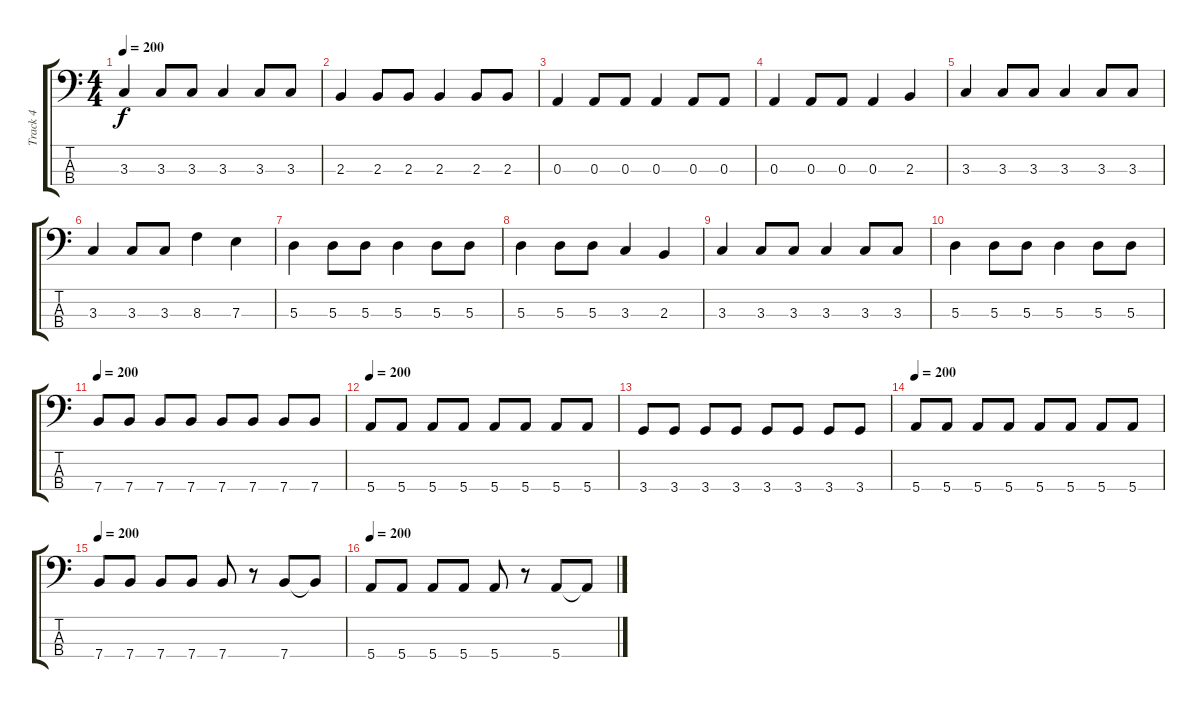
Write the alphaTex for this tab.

\track ("Track 4" "Track 4") {instrument electricbassfinger}
\staff {score tabs}
\tuning (G2 D2 A1 E1) {hide}
\ts (4 4)
\tempo 200
\clef f4
\ks c
3.3.4{dy f} 3.3.8 3.3.8 3.3.4 3.3.8 3.3.8 |
2.3.4 2.3.8 2.3.8 2.3.4 2.3.8 2.3.8 |
0.3.4 0.3.8 0.3.8 0.3.4 0.3.8 0.3.8 |
0.3.4 0.3.8 0.3.8 0.3.4 2.3.4 |
3.3.4 3.3.8 3.3.8 3.3.4 3.3.8 3.3.8 |
3.3.4 3.3.8 3.3.8 8.3.4 7.3.4 |
5.3.4 5.3.8 5.3.8 5.3.4 5.3.8 5.3.8 |
5.3.4 5.3.8 5.3.8 3.3.4 2.3.4 |
3.3.4 3.3.8 3.3.8 3.3.4 3.3.8 3.3.8 |
5.3.4 5.3.8 5.3.8 5.3.4 5.3.8 5.3.8 |
\tempo 200
7.4.8 7.4.8 7.4.8 7.4.8 7.4.8 7.4.8 7.4.8 7.4.8 |
\tempo 200
5.4.8 5.4.8 5.4.8 5.4.8 5.4.8 5.4.8 5.4.8 5.4.8 |
3.4.8 3.4.8 3.4.8 3.4.8 3.4.8 3.4.8 3.4.8 3.4.8 |
\tempo 200
5.4.8 5.4.8 5.4.8 5.4.8 5.4.8 5.4.8 5.4.8 5.4.8 |
\tempo 200
7.4.8 7.4.8 7.4.8 7.4.8 7.4.8 r.8 7.4.8 7.4{t}.8 |
\tempo 200
5.4.8 5.4.8 5.4.8 5.4.8 5.4.8 r.8 5.4.8 5.4{t}.8
